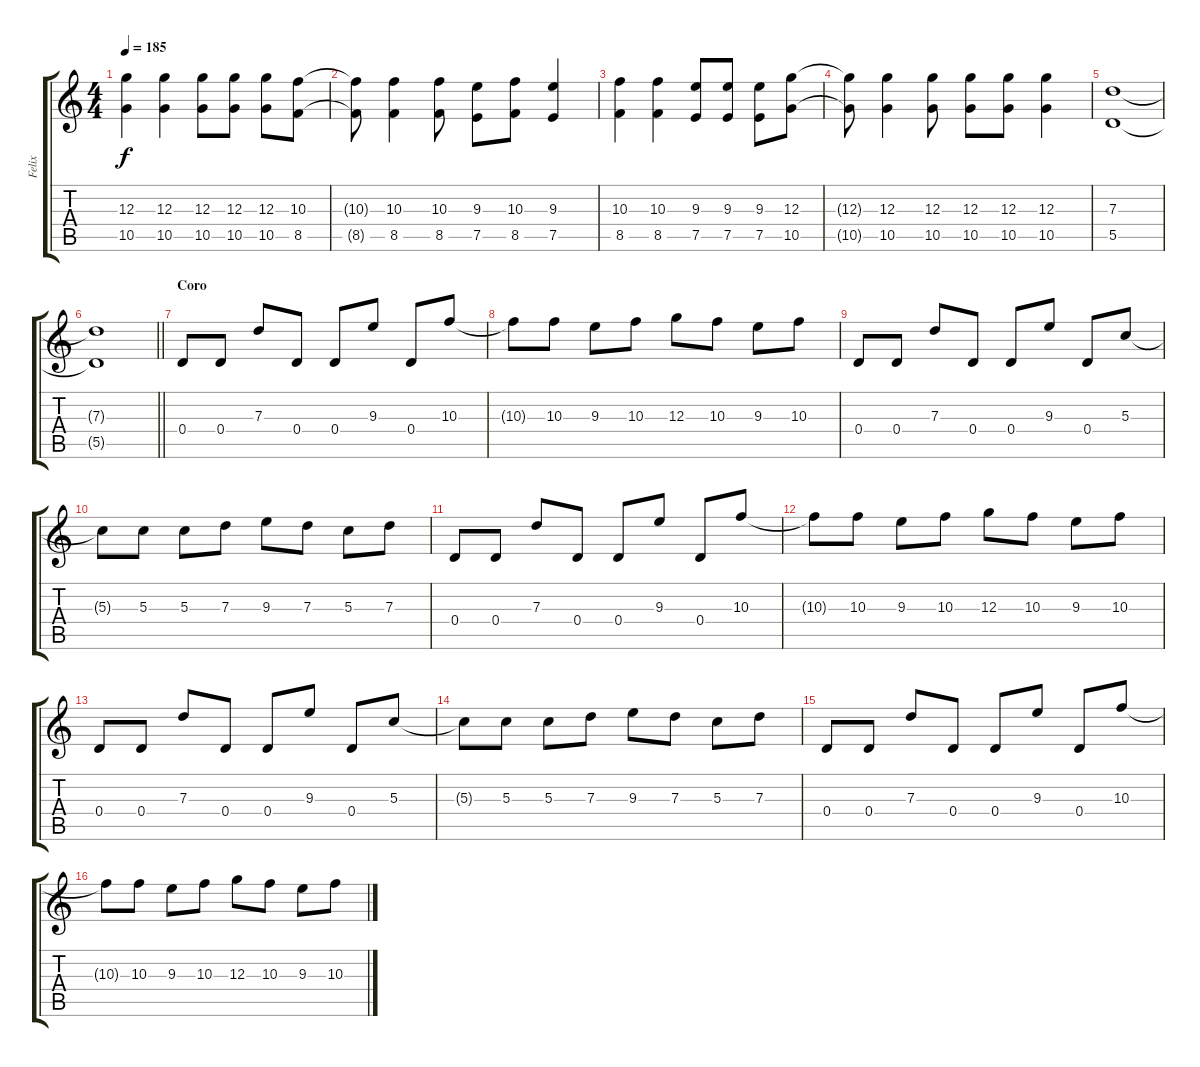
\track ("Felix" "Felix") {instrument distortionguitar}
\staff {score tabs}
\tuning (E4 B3 G3 D3 A2 D2) {hide}
\ts (4 4)
\tempo 185
\clef g2
\ks c
(12.3 10.5).4{dy f} (12.3 10.5).4 (12.3 10.5).8 (12.3 10.5).8 (12.3 10.5).8 (10.3 8.5).8 |
(10.3{t} 8.5{t}).8 (10.3 8.5).4 (10.3 8.5).8 (9.3 7.5).8 (10.3 8.5).8 (9.3 7.5).4 |
(10.3 8.5).4 (10.3 8.5).4 (9.3 7.5).8 (9.3 7.5).8 (9.3 7.5).8 (12.3 10.5).8 |
(12.3{t} 10.5{t}).8 (12.3 10.5).4 (12.3 10.5).8 (12.3 10.5).8 (12.3 10.5).8 (12.3 10.5).4 |
(7.3 5.5).1 |
\barLineRight lightlight
(7.3{t} 5.5{t}).1 |
\section ("" "Coro")
0.4.8 0.4.8 7.3.8 0.4.8 0.4.8 9.3.8 0.4.8 10.3.8 |
10.3{t}.8 10.3.8 9.3.8 10.3.8 12.3.8 10.3.8 9.3.8 10.3.8 |
0.4.8 0.4.8 7.3.8 0.4.8 0.4.8 9.3.8 0.4.8 5.3.8 |
5.3{t}.8 5.3.8 5.3.8 7.3.8 9.3.8 7.3.8 5.3.8 7.3.8 |
0.4.8 0.4.8 7.3.8 0.4.8 0.4.8 9.3.8 0.4.8 10.3.8 |
10.3{t}.8 10.3.8 9.3.8 10.3.8 12.3.8 10.3.8 9.3.8 10.3.8 |
0.4.8 0.4.8 7.3.8 0.4.8 0.4.8 9.3.8 0.4.8 5.3.8 |
5.3{t}.8 5.3.8 5.3.8 7.3.8 9.3.8 7.3.8 5.3.8 7.3.8 |
0.4.8 0.4.8 7.3.8 0.4.8 0.4.8 9.3.8 0.4.8 10.3.8 |
10.3{t}.8 10.3.8 9.3.8 10.3.8 12.3.8 10.3.8 9.3.8 10.3.8
